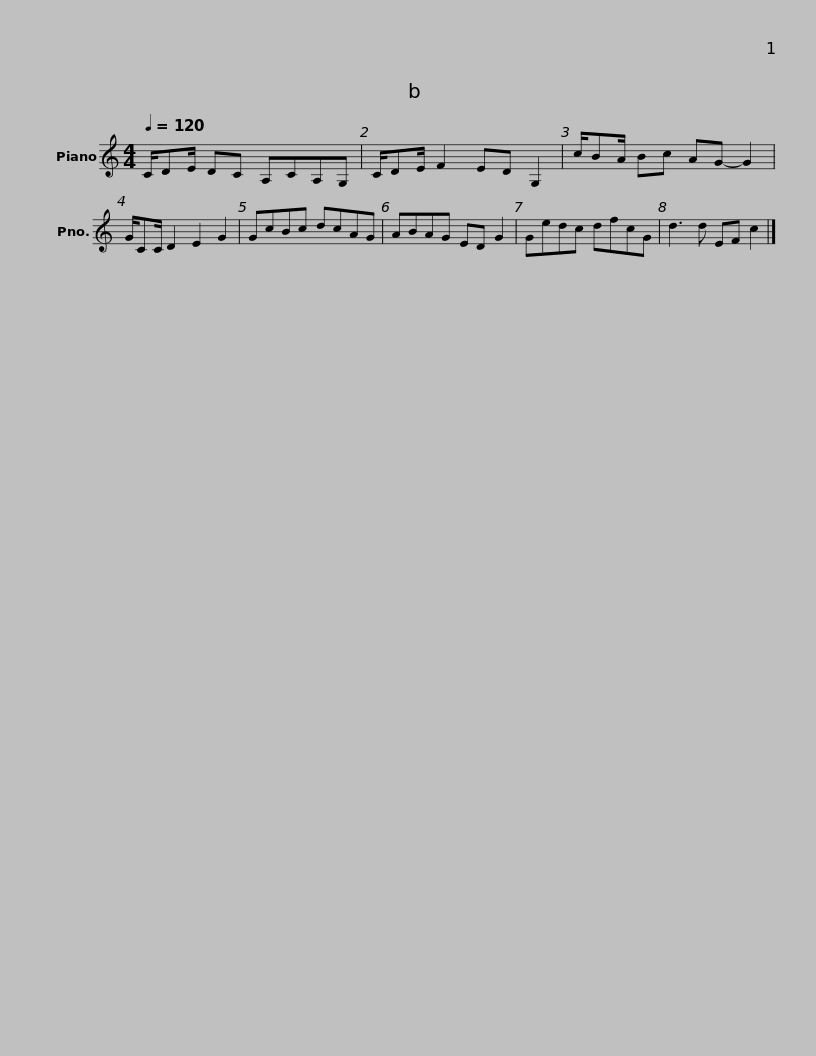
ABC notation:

X:1
L:1/8
Q:1/4=120
M:4/4
I:linebreak $
K:C
V:1 treble
V:1
 C/DE/ DC A,CA,G, | C/DE/ F2 ED G,2 | c/BA/ Bc AG- G2 | G/CC/ D2 E2 G2 | GcBc dcAG |$ %5
 ABAG ED G2 | Gedc dfcG | d3 d EF c2 |] %8
